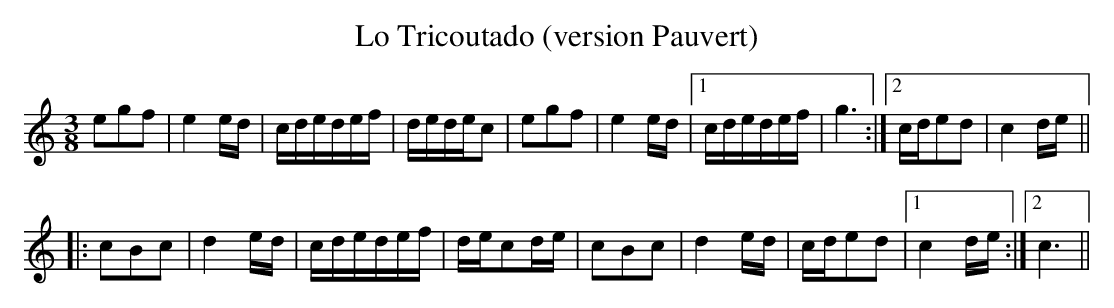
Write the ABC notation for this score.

X:1
T:Lo Tricoutado (version Pauvert)
M:3/8
L:1/8
K:C
egf|e2 e/d/|c/d/e/d/e/f/|d/e/d/e/c|\
egf|e2 e/d/|1 c/d/e/d/e/f/|g3:|2c/d/ed|c2d/e/||
|:cBc|d2  e/d/|c/d/e/d/e/f/|d/e/cd/e/|\
cBc|d2e/d/|c/d/ed|1c2d/e/:|2c3||
